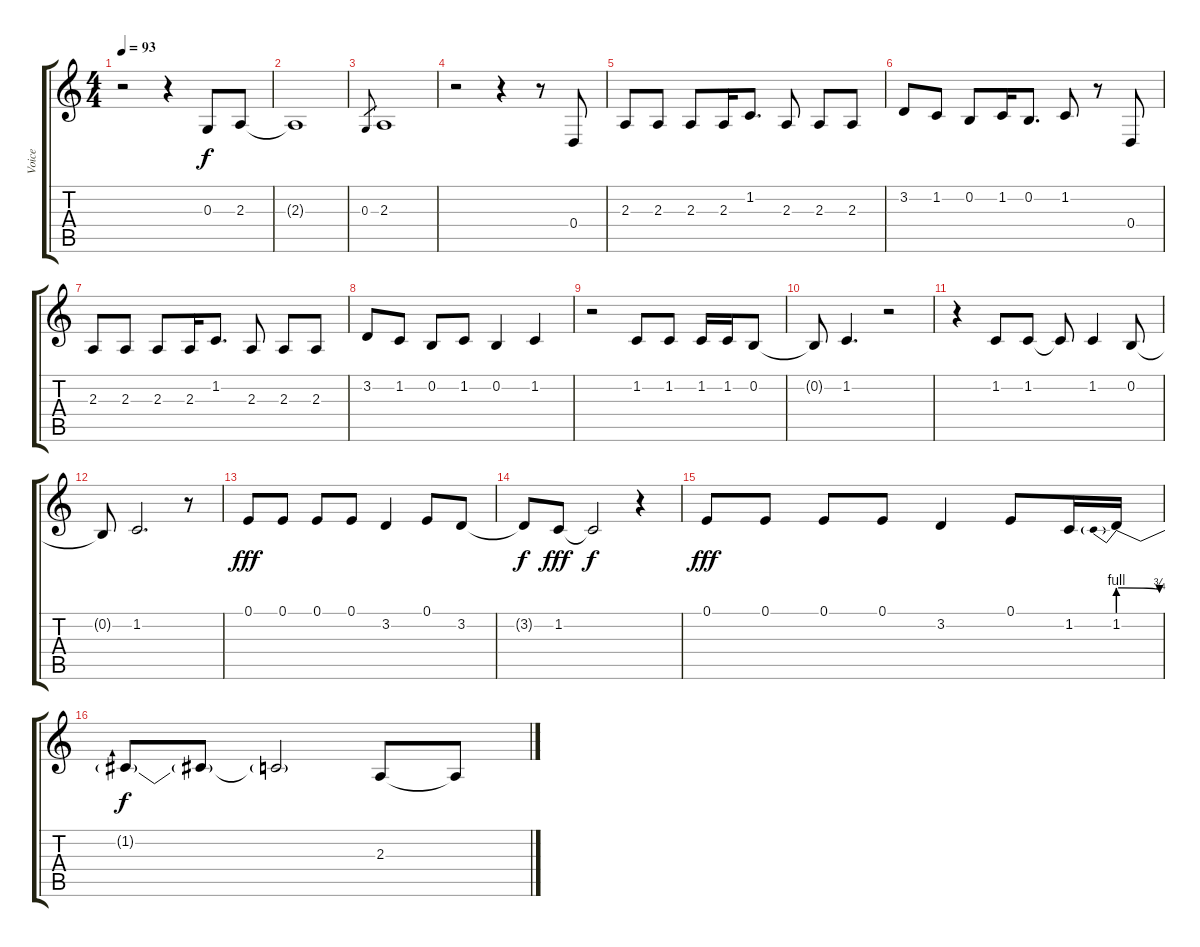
\track ("Voice" "Voice") {instrument baritonesax}
\staff {score tabs}
\tuning (E4 B3 G3 D3 A2 E2) {hide}
\ts (4 4)
\tempo 93
\clef g2
\ks c
r.2{dy f} r.4 0.3.8{volume 16} 2.3.8 |
2.3{t}.1 |
0.3.8{gr} 2.3.1 |
r.2 r.4 r.8 0.4.8{volume 13} |
2.3.8 2.3.8 2.3.8 2.3.16 1.2.8{d} 2.3.8 2.3.8 2.3.8 |
3.2.8 1.2.8 0.2.8 1.2.16 0.2.8{d} 1.2.8 r.8 0.4.8 |
2.3.8 2.3.8 2.3.8 2.3.16 1.2.8{d} 2.3.8 2.3.8 2.3.8 |
3.2.8 1.2.8 0.2.8 1.2.8 0.2.4 1.2.4 |
r.2 1.2.8 1.2.8 1.2.16 1.2.16 0.2.8 |
0.2{t}.8 1.2.4{d} r.2 |
r.4 1.2.8 1.2.8 1.2{t}.8 1.2.4 0.2.8 |
0.2{t}.8 1.2.2{d} r.8 |
0.1.8{dy fff} 0.1.8 0.1.8 0.1.8 3.2.4 0.1.8 3.2.8 |
3.2{t}.8{dy f} 1.2.8{dy fff} 1.2{t}.2{dy f} r.4 |
0.1.8{dy fff} 0.1.8 0.1.8 0.1.8 3.2.4 0.1.8 1.2.16 1.2{be (prebendrelease 0 4 60 3)}.16 |
1.2{t}.8{dy f} 1.2{t}.8 1.2{t}.2 2.3.8 2.3{t}.8
